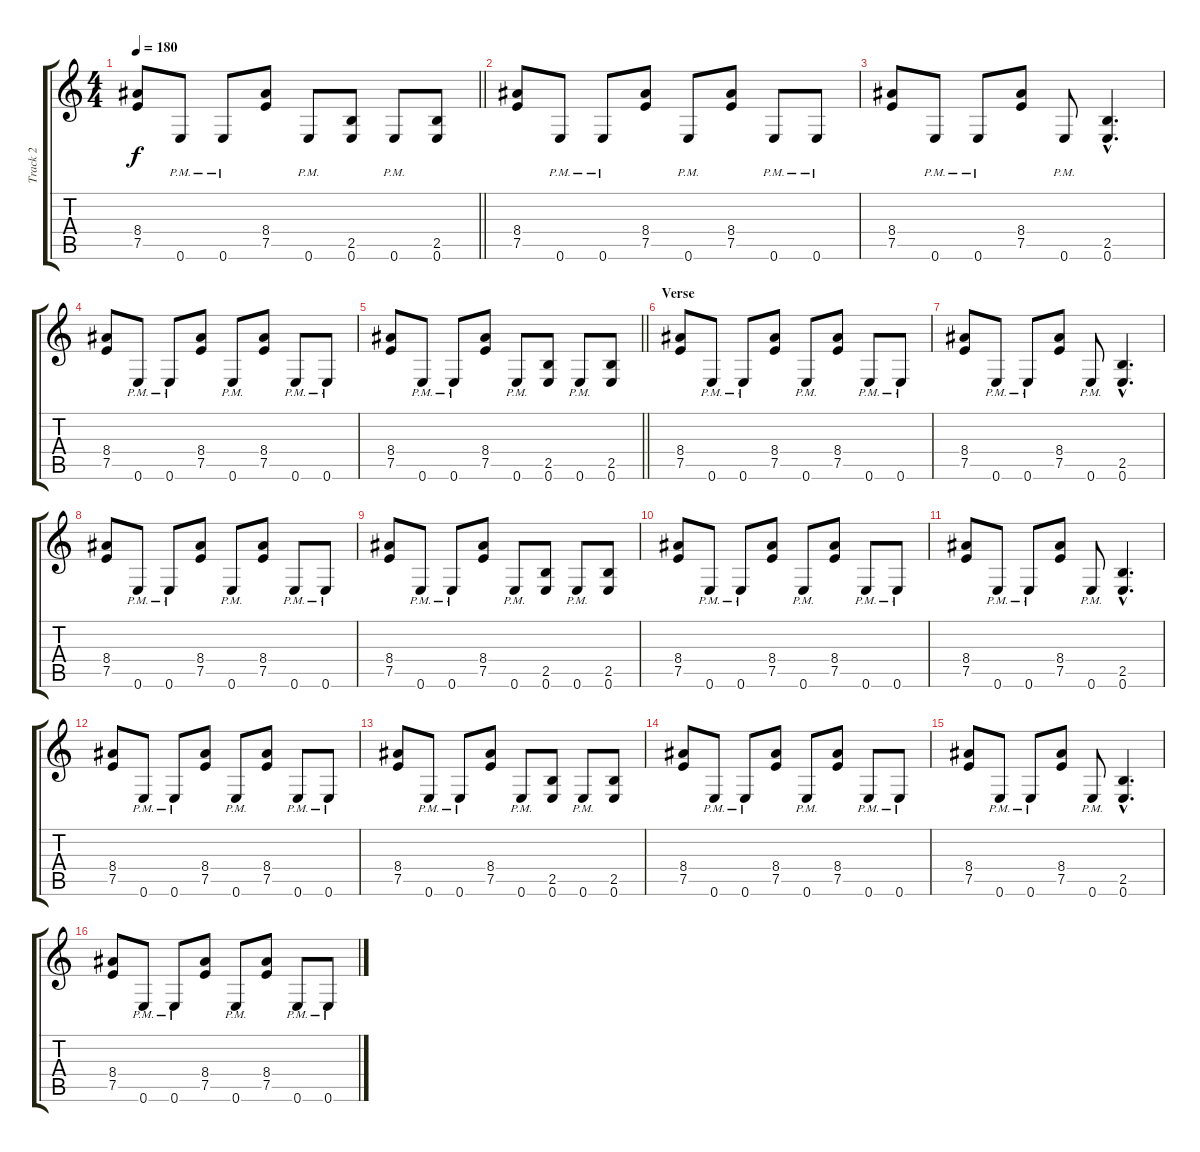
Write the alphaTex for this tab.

\track ("Track 2" "Track 2") {instrument distortionguitar}
\staff {score tabs}
\tuning (E4 B3 G3 D3 A2 E2) {hide}
\ts (4 4)
\tempo 180
\clef g2
\barLineRight lightlight
\ks c
(8.4 7.5).8{dy f} 0.6{pm}.8 0.6{pm}.8 (8.4 7.5).8 0.6{pm}.8 (2.5 0.6).8 0.6{pm}.8 (2.5 0.6).8 |
(8.4 7.5).8 0.6{pm}.8 0.6{pm}.8 (8.4 7.5).8 0.6{pm}.8 (8.4 7.5).8 0.6{pm}.8 0.6{pm}.8 |
(8.4 7.5).8 0.6{pm}.8 0.6{pm}.8 (8.4 7.5).8 0.6{pm}.8 (2.5{hac} 0.6{hac}).4{d} |
(8.4 7.5).8 0.6{pm}.8 0.6{pm}.8 (8.4 7.5).8 0.6{pm}.8 (8.4 7.5).8 0.6{pm}.8 0.6{pm}.8 |
\barLineRight lightlight
(8.4 7.5).8 0.6{pm}.8 0.6{pm}.8 (8.4 7.5).8 0.6{pm}.8 (2.5 0.6).8 0.6{pm}.8 (2.5 0.6).8 |
\section ("" "Verse")
(8.4 7.5).8 0.6{pm}.8 0.6{pm}.8 (8.4 7.5).8 0.6{pm}.8 (8.4 7.5).8 0.6{pm}.8 0.6{pm}.8 |
(8.4 7.5).8 0.6{pm}.8 0.6{pm}.8 (8.4 7.5).8 0.6{pm}.8 (2.5{hac} 0.6{hac}).4{d} |
(8.4 7.5).8 0.6{pm}.8 0.6{pm}.8 (8.4 7.5).8 0.6{pm}.8 (8.4 7.5).8 0.6{pm}.8 0.6{pm}.8 |
(8.4 7.5).8 0.6{pm}.8 0.6{pm}.8 (8.4 7.5).8 0.6{pm}.8 (2.5 0.6).8 0.6{pm}.8 (2.5 0.6).8 |
(8.4 7.5).8 0.6{pm}.8 0.6{pm}.8 (8.4 7.5).8 0.6{pm}.8 (8.4 7.5).8 0.6{pm}.8 0.6{pm}.8 |
(8.4 7.5).8 0.6{pm}.8 0.6{pm}.8 (8.4 7.5).8 0.6{pm}.8 (2.5{hac} 0.6{hac}).4{d} |
(8.4 7.5).8 0.6{pm}.8 0.6{pm}.8 (8.4 7.5).8 0.6{pm}.8 (8.4 7.5).8 0.6{pm}.8 0.6{pm}.8 |
(8.4 7.5).8 0.6{pm}.8 0.6{pm}.8 (8.4 7.5).8 0.6{pm}.8 (2.5 0.6).8 0.6{pm}.8 (2.5 0.6).8 |
(8.4 7.5).8 0.6{pm}.8 0.6{pm}.8 (8.4 7.5).8 0.6{pm}.8 (8.4 7.5).8 0.6{pm}.8 0.6{pm}.8 |
(8.4 7.5).8 0.6{pm}.8 0.6{pm}.8 (8.4 7.5).8 0.6{pm}.8 (2.5{hac} 0.6{hac}).4{d} |
(8.4 7.5).8 0.6{pm}.8 0.6{pm}.8 (8.4 7.5).8 0.6{pm}.8 (8.4 7.5).8 0.6{pm}.8 0.6{pm}.8
